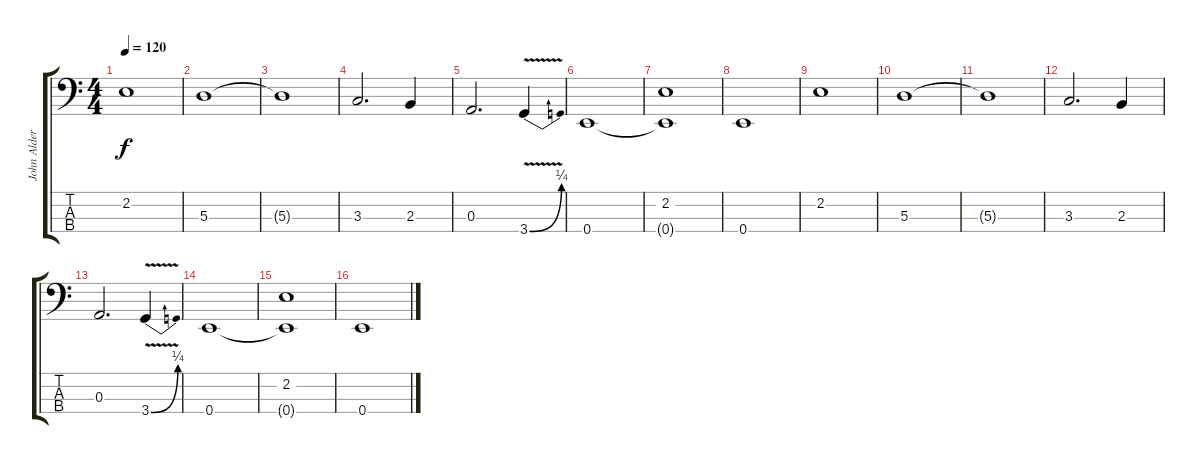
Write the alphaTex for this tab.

\track ("John Alderete (Bass)" "John Alder") {instrument electricbassfinger}
\staff {score tabs}
\tuning (G2 D2 A1 E1) {hide}
\ts (4 4)
\tempo 120
\clef f4
\ks c
2.2.1{dy f} |
5.3.1 |
5.3{t}.1 |
3.3.2{d} 2.3.4 |
0.3.2{d} 3.4{be (bend 0 0 60 1) v}.4 |
0.4.1 |
(2.2 0.4{t}).1 |
0.4.1 |
2.2.1 |
5.3.1 |
5.3{t}.1 |
3.3.2{d} 2.3.4 |
0.3.2{d} 3.4{be (bend 0 0 60 1) v}.4 |
0.4.1 |
(2.2 0.4{t}).1 |
0.4.1
